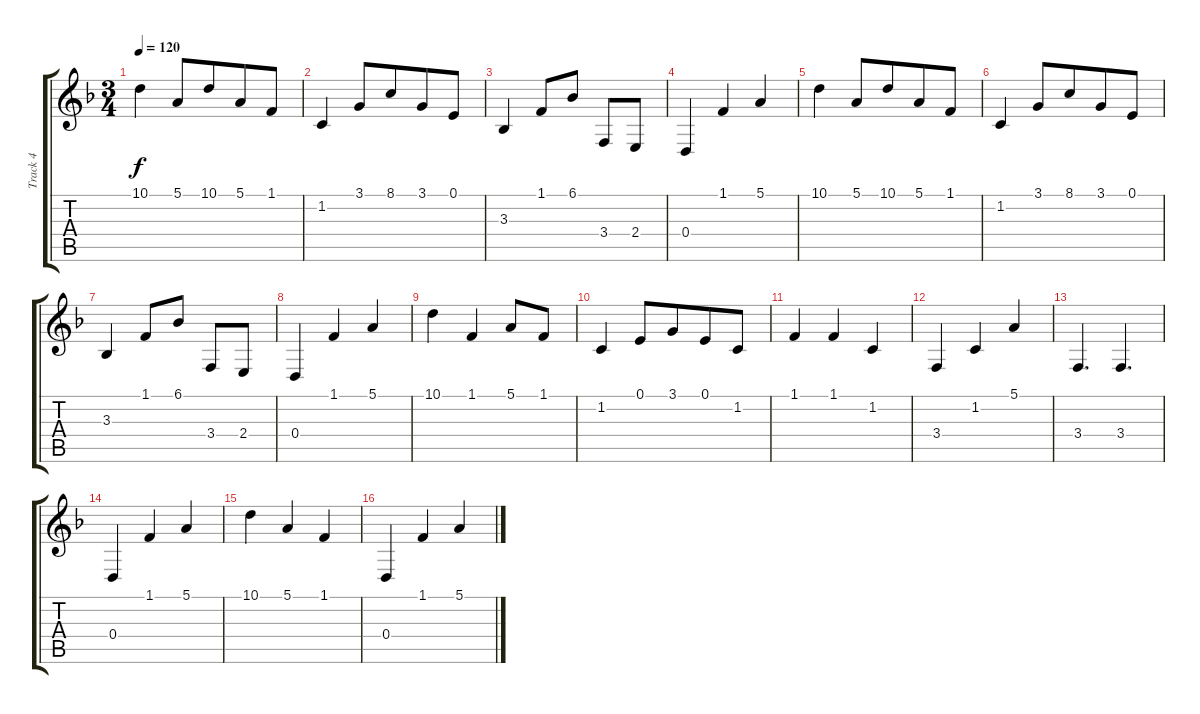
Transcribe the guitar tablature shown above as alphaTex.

\track ("Track 4" "Track 4") {instrument pizzicatostrings}
\staff {score tabs}
\tuning (E4 B3 G3 D3 A2 E2) {hide}
\ts (3 4)
\tempo 120
\clef g2
\ks dminor
10.1.4{dy f} 5.1.8 10.1.8{beam merge} 5.1.8 1.1.8 |
1.2.4 3.1.8 8.1.8{beam merge} 3.1.8 0.1.8 |
3.3.4 1.1.8 6.1.8 3.4.8 2.4.8 |
0.4.4 1.1.4 5.1.4 |
10.1.4 5.1.8 10.1.8{beam merge} 5.1.8 1.1.8 |
1.2.4 3.1.8 8.1.8{beam merge} 3.1.8 0.1.8 |
3.3.4 1.1.8 6.1.8 3.4.8 2.4.8 |
0.4.4 1.1.4 5.1.4 |
10.1.4 1.1.4 5.1.8 1.1.8 |
1.2.4 0.1.8 3.1.8{beam merge} 0.1.8 1.2.8 |
1.1.4 1.1.4 1.2.4 |
3.4.4 1.2.4 5.1.4 |
3.4.4{d} 3.4.4{d} |
0.4.4 1.1.4 5.1.4 |
10.1.4 5.1.4 1.1.4 |
0.4.4 1.1.4 5.1.4
